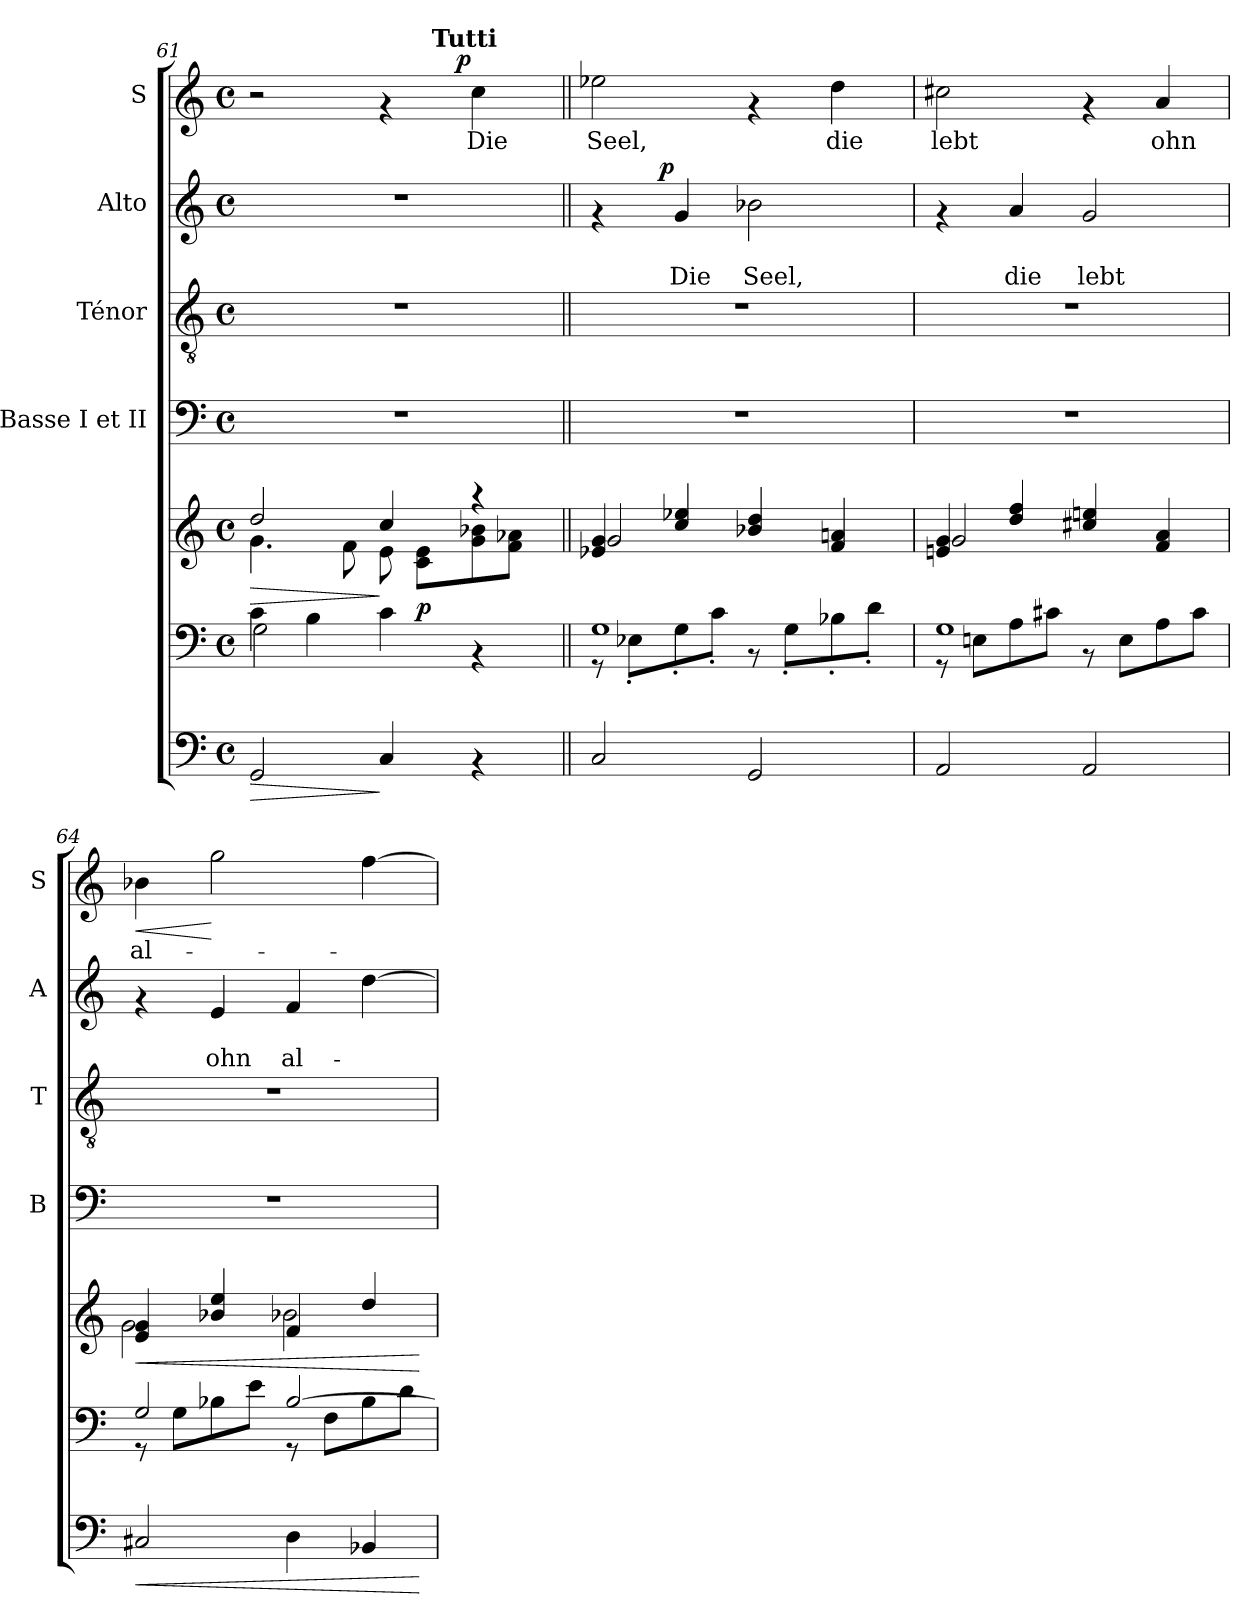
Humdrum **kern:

**kern	**dynam	**kern	**dynam	**kern	**dynam	**kern	**kern	**kern	**text	**text	**dynam	**kern	**text	**dynam
*part7	*part7	*part6	*part6	*part5	*part5	*part4	*part3	*part2	*part2	*part2	*part2	*part1	*part1	*part1
*staff7	*staff7	*staff6	*staff6	*staff5	*staff5	*staff4	*staff3	*staff2	*staff2	*staff2	*staff2	*staff1	*staff1	*staff1
*	*	*	*	*	*	*I"Basse I et II	*I"Ténor	*I"Alto	*	*	*	*I"S	*	*
*	*	*	*	*	*	*I'B	*I'T	*I'A	*	*	*	*I'S	*	*
*clefF4	*	*clefF4	*	*clefG2	*	*clefF4	*clefGv2	*clefG2	*	*	*	*clefG2	*	*
*k[]	*	*k[]	*	*k[]	*	*k[]	*k[]	*k[]	*	*	*	*k[]	*	*
*C:	*	*C:	*	*C:	*	*C:	*C:	*C:	*	*	*	*C:	*	*
*M4/4	*	*M4/4	*	*M4/4	*	*M4/4	*M4/4	*M4/4	*	*	*	*M4/4	*	*
*met(c)	*	*met(c)	*	*met(c)	*	*met(c)	*met(c)	*met(c)	*	*	*	*met(c)	*	*
=61	=61	=61	=61	=61	=61	=61	=61	=61	=61	=61	=61	=61	=61	=61
!	!LO:HP:b	!	!	!	!LO:HP:b	!	!	!	!	!	!	!	!	!
*	*	*^	*	*^	*	*	*	*	*	*	*	*^	*	*
*	*	*	*^	*	*	*	*	*	*	*	*	*	*	*	*^	*	*
2GG/	>	4c\	2G\	2ryy	.	2dd/	4.g\	>	1r	1r	1r	.	.	.	2r	2ryy	2ryy	.	.
.	.	4B\	.	.	.	.	.	.	.	.	.	.	.	.	.	.	.	.	.
.	.	.	.	.	.	.	8f\	.	.	.	.	.	.	.	.	.	.	.	.
4C/	]	4c\	2ryy	8ryy	.	4cc/	8e\	]	.	.	.	.	.	.	4rf	8..ryy	8ryy	.	.
!	!	!	!	!	!LO:DY:a	!	!	!	!	!	!	!	!	!	!	!	!	!	!
.	.	.	.	4.ryy	p	.	8c\ 8e\L	.	.	.	.	.	.	.	.	.	32ryy	.	.
!	!	!	!	!	!	!	!	!	!	!	!	!	!	!	!	!	!LO:TX:a:B:t=Tutti	!	!
.	.	.	.	.	.	.	.	.	.	.	.	.	.	.	.	.	4ryy	.	.
!	!	!	!	!	!	!	!	!	!	!	!	!	!	!	!	!	!	!	!LO:DY:a
.	.	.	.	.	.	.	.	.	.	.	.	.	.	.	.	4ryy	.	.	p
!	!	!	!	!	!	!	!	!	!	!	!	!	!	!	!	!	!	!LO:LY:b	!
4rAA	.	4rAA	.	.	.	4raa	8g\ 8b-X\	.	.	.	.	.	.	.	4cc\	.	.	Die	.
.	.	.	.	.	.	.	8f\ 8a-X\J	.	.	.	.	.	.	.	.	.	.	.	.
.	.	.	.	.	.	.	.	.	.	.	.	.	.	.	.	.	16.ryy	.	.
.	.	.	.	.	.	.	.	.	.	.	.	.	.	.	.	32ryy	.	.	.
=62||	=62||	=62||	=62||	=62||	=62||	=62||	=62||	=62||	=62||	=62||	=62||	=62||	=62||	=62||	=62||	=62||	=62||	=62||	=62||
!	!	!	!	!	!	!	!	!	!	!	!	!	!	!	!	!	!	!LO:LY:b	!
*	*	*	*v	*v	*	*	*	*	*	*	*^	*	*	*	*v	*v	*v	*	*
2C/	.	1G	8rGG	.	4e-X/ 4g/	2g/	.	1r	1r	4rf	8..ryy	.	.	.	2ee-X\	Seel,	.
.	.	.	8E-X'<\L	.	.	.	.	.	.	.	.	.	.	.	.	.	.
!	!	!	!	!	!	!	!	!	!	!	!	!	!	!LO:DY:a	!	!	!
.	.	.	.	.	.	.	.	.	.	.	2ryy	.	.	p	.	.	.
!	!	!	!	!	!	!	!	!	!	!	!	!	!LO:LY:b	!	!	!	!
.	.	.	8G'<\	.	4cc/ 4ee-X/	.	.	.	.	4g/	.	.	Die	.	.	.	.
.	.	.	8c'<\J	.	.	.	.	.	.	.	.	.	.	.	.	.	.
!	!	!	!	!	!	!	!	!	!	!	!	!	!LO:LY:b	!	!	!	!
2GG/	.	.	8rAA	.	4b-X/ 4dd/	2ryy	.	.	.	2b-X\	.	.	Seel,	.	4rf	.	.
.	.	.	8G'<\L	.	.	.	.	.	.	.	.	.	.	.	.	.	.
.	.	.	.	.	.	.	.	.	.	.	4ryy	.	.	.	.	.	.
!	!	!	!	!	!	!	!	!	!	!	!	!	!	!	!	!LO:LY:b	!
.	.	.	8B-X'<\	.	4f/ 4an/	.	.	.	.	.	.	.	.	.	4dd\	die	.
.	.	.	8d'<\J	.	.	.	.	.	.	.	.	.	.	.	.	.	.
.	.	.	.	.	.	.	.	.	.	.	32ryy	.	.	.	.	.	.
=63	=63	=63	=63	=63	=63	=63	=63	=63	=63	=63	=63	=63	=63	=63	=63	=63	=63
!	!	!	!	!	!	!	!	!	!	!	!	!	!	!	!	!LO:LY:b	!
*	*	*	*	*	*	*	*	*	*	*v	*v	*	*	*	*	*	*
2AA/	.	1G	8rGG	.	4en/ 4g/	2g/	.	1r	1r	4rf	.	.	.	2cc#X\	lebt	.
.	.	.	8En\L	.	.	.	.	.	.	.	.	.	.	.	.	.
!	!	!	!	!	!	!	!	!	!	!	!	!LO:LY:b	!	!	!	!
.	.	.	8A\	.	4dd/ 4ff/	.	.	.	.	4a/	.	die	.	.	.	.
.	.	.	8c#X\J	.	.	.	.	.	.	.	.	.	.	.	.	.
!	!	!	!	!	!	!	!	!	!	!	!	!LO:LY:b	!	!	!	!
2AA/	.	.	8rAA	.	4cc#X/ 4een/	2ryy	.	.	.	2g/	.	lebt	.	4rf	.	.
.	.	.	8E\L	.	.	.	.	.	.	.	.	.	.	.	.	.
!	!	!	!	!	!	!	!	!	!	!	!	!	!	!	!LO:LY:b	!
.	.	.	8A\	.	4f/ 4a/	.	.	.	.	.	.	.	.	4a/	ohn	.
.	.	.	8c#\J	.	.	.	.	.	.	.	.	.	.	.	.	.
!!LO:PB:g=z
=64	=64	=64	=64	=64	=64	=64	=64	=64	=64	=64	=64	=64	=64	=64	=64	=64
!	!LO:HP:b	!	!	!	!	!	!LO:HP:b	!	!	!	!	!	!	!	!LO:LY:b	!LO:HP:b
2C#X/	<	2G/	8rFF	.	4e/ 4g/	2g\	<	1r	1r	4rf	.	.	.	4b-X\	al-	<
.	.	.	8G\L	.	.	.	.	.	.	.	.	.	.	.	.	.
!	!	!	!	!	!	!	!	!	!	!	!	!LO:LY:b	!	!	!	!
.	.	.	8B-X\	.	4b-X/ 4ee/	.	.	.	.	4e/	.	ohn	.	2gg\	.	[
.	.	.	8e\J	.	.	.	.	.	.	.	.	.	.	.	.	.
!	!	!	!	!	!	!	!	!	!	!	!	!LO:LY:b	!	!	!	!
4D\	.	[>2B-/	8rGG	.	4f/	2b-X\	.	.	.	4f/	.	al-	.	.	.	.
.	.	.	8F\L	.	.	.	.	.	.	.	.	.	.	.	.	.
4BB-X/	.	.	8B-\	.	4dd/	.	.	.	.	[>4dd\	.	.	.	[>4ff\	.	.
.	.	.	8d\J	.	.	.	.	.	.	.	.	.	.	.	.	.
*	*	*v	*v	*	*	*	*	*	*	*	*	*	*	*	*	*
*	*	*	*	*v	*v	*	*	*	*	*	*	*	*	*	*
.	[	.	.	.	[	.	.	.	.	.	.	.	.	.
=	=	=	=	=	=	=	=	=	=	=	=	=	=	=
*-	*-	*-	*-	*-	*-	*-	*-	*-	*-	*-	*-	*-	*-	*-
